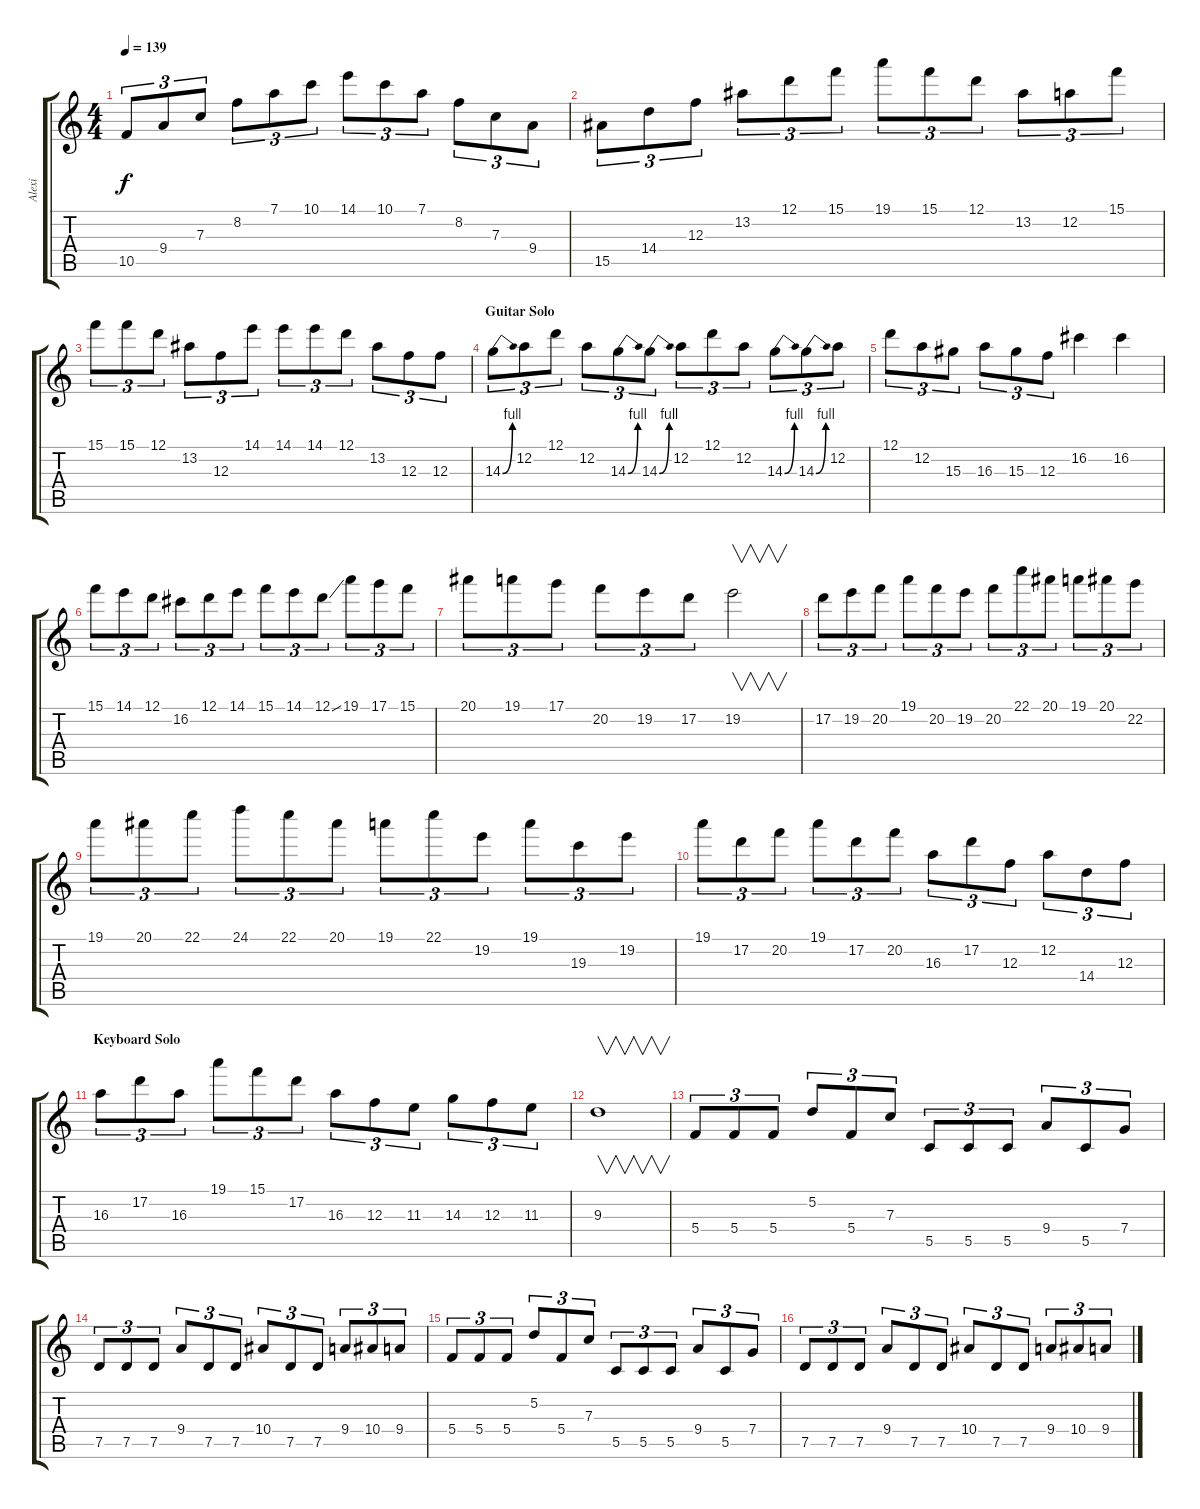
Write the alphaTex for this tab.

\track ("Alexi" "Alexi") {instrument distortionguitar}
\staff {score tabs}
\tuning (D4 A3 F3 C3 G2 D2) {hide}
\ts (4 4)
\tempo 139
\clef g2
\ks c
10.5.8{tu (3 2) dy f} 9.4.8{tu (3 2)} 7.3.8{tu (3 2)} 8.2.8{tu (3 2)} 7.1.8{tu (3 2)} 10.1.8{tu (3 2)} 14.1.8{tu (3 2)} 10.1.8{tu (3 2)} 7.1.8{tu (3 2)} 8.2.8{tu (3 2)} 7.3.8{tu (3 2)} 9.4.8{tu (3 2)} |
15.5.8{tu (3 2)} 14.4.8{tu (3 2)} 12.3.8{tu (3 2)} 13.2.8{tu (3 2)} 12.1.8{tu (3 2)} 15.1.8{tu (3 2)} 19.1.8{tu (3 2)} 15.1.8{tu (3 2)} 12.1.8{tu (3 2)} 13.2.8{tu (3 2)} 12.2.8{tu (3 2)} 15.1.8{tu (3 2)} |
15.1.8{tu (3 2)} 15.1.8{tu (3 2)} 12.1.8{tu (3 2)} 13.2.8{tu (3 2)} 12.3.8{tu (3 2)} 14.1.8{tu (3 2)} 14.1.8{tu (3 2)} 14.1.8{tu (3 2)} 12.1.8{tu (3 2)} 13.2.8{tu (3 2)} 12.3.8{tu (3 2)} 12.3.8{tu (3 2)} |
\section ("" "Guitar Solo")
14.3{be (bend 0 0 60 4)}.8{tu (3 2)} 12.2.8{tu (3 2)} 12.1.8{tu (3 2)} 12.2.8{tu (3 2)} 14.3{be (bend 0 0 60 4)}.8{tu (3 2)} 14.3{be (bend 0 0 60 4)}.8{tu (3 2)} 12.2.8{tu (3 2)} 12.1.8{tu (3 2)} 12.2.8{tu (3 2)} 14.3{be (bend 0 0 60 4)}.8{tu (3 2)} 14.3{be (bend 0 0 60 4)}.8{tu (3 2)} 12.2.8{tu (3 2)} |
12.1.8{tu (3 2)} 12.2.8{tu (3 2)} 15.3.8{tu (3 2)} 16.3.8{tu (3 2)} 15.3.8{tu (3 2)} 12.3.8{tu (3 2)} 16.2.4 16.2.4 |
15.1.8{tu (3 2)} 14.1.8{tu (3 2)} 12.1.8{tu (3 2)} 16.2.8{tu (3 2)} 12.1.8{tu (3 2)} 14.1.8{tu (3 2)} 15.1.8{tu (3 2)} 14.1.8{tu (3 2)} 12.1{ss}.8{tu (3 2)} 19.1.8{tu (3 2)} 17.1.8{tu (3 2)} 15.1.8{tu (3 2)} |
20.1.8{tu (3 2)} 19.1.8{tu (3 2)} 17.1.8{tu (3 2)} 20.2.8{tu (3 2)} 19.2.8{tu (3 2)} 17.2.8{tu (3 2)} 19.2.2{v} |
17.2.8{tu (3 2)} 19.2.8{tu (3 2)} 20.2.8{tu (3 2)} 19.1.8{tu (3 2)} 20.2.8{tu (3 2)} 19.2.8{tu (3 2)} 20.2.8{tu (3 2)} 22.1.8{tu (3 2)} 20.1.8{tu (3 2)} 19.1.8{tu (3 2)} 20.1.8{tu (3 2)} 22.2.8{tu (3 2)} |
19.1.8{tu (3 2)} 20.1.8{tu (3 2)} 22.1.8{tu (3 2)} 24.1.8{tu (3 2)} 22.1.8{tu (3 2)} 20.1.8{tu (3 2)} 19.1.8{tu (3 2)} 22.1.8{tu (3 2)} 19.2.8{tu (3 2)} 19.1.8{tu (3 2)} 19.3.8{tu (3 2)} 19.2.8{tu (3 2)} |
19.1.8{tu (3 2)} 17.2.8{tu (3 2)} 20.2.8{tu (3 2)} 19.1.8{tu (3 2)} 17.2.8{tu (3 2)} 20.2.8{tu (3 2)} 16.3.8{tu (3 2)} 17.2.8{tu (3 2)} 12.3.8{tu (3 2)} 12.2.8{tu (3 2)} 14.4.8{tu (3 2)} 12.3.8{tu (3 2)} |
\section ("" "Keyboard Solo")
16.3.8{tu (3 2)} 17.2.8{tu (3 2)} 16.3.8{tu (3 2)} 19.1.8{tu (3 2)} 15.1.8{tu (3 2)} 17.2.8{tu (3 2)} 16.3.8{tu (3 2)} 12.3.8{tu (3 2)} 11.3.8{tu (3 2)} 14.3.8{tu (3 2)} 12.3.8{tu (3 2)} 11.3.8{tu (3 2)} |
9.3.1{v} |
5.4.8{tu (3 2)} 5.4.8{tu (3 2)} 5.4.8{tu (3 2)} 5.2.8{tu (3 2)} 5.4.8{tu (3 2)} 7.3.8{tu (3 2)} 5.5.8{tu (3 2)} 5.5.8{tu (3 2)} 5.5.8{tu (3 2)} 9.4.8{tu (3 2)} 5.5.8{tu (3 2)} 7.4.8{tu (3 2)} |
7.5.8{tu (3 2)} 7.5.8{tu (3 2)} 7.5.8{tu (3 2)} 9.4.8{tu (3 2)} 7.5.8{tu (3 2)} 7.5.8{tu (3 2)} 10.4.8{tu (3 2)} 7.5.8{tu (3 2)} 7.5.8{tu (3 2)} 9.4.8{tu (3 2)} 10.4.8{tu (3 2)} 9.4.8{tu (3 2)} |
5.4.8{tu (3 2)} 5.4.8{tu (3 2)} 5.4.8{tu (3 2)} 5.2.8{tu (3 2)} 5.4.8{tu (3 2)} 7.3.8{tu (3 2)} 5.5.8{tu (3 2)} 5.5.8{tu (3 2)} 5.5.8{tu (3 2)} 9.4.8{tu (3 2)} 5.5.8{tu (3 2)} 7.4.8{tu (3 2)} |
7.5.8{tu (3 2)} 7.5.8{tu (3 2)} 7.5.8{tu (3 2)} 9.4.8{tu (3 2)} 7.5.8{tu (3 2)} 7.5.8{tu (3 2)} 10.4.8{tu (3 2)} 7.5.8{tu (3 2)} 7.5.8{tu (3 2)} 9.4.8{tu (3 2)} 10.4.8{tu (3 2)} 9.4.8{tu (3 2)}
